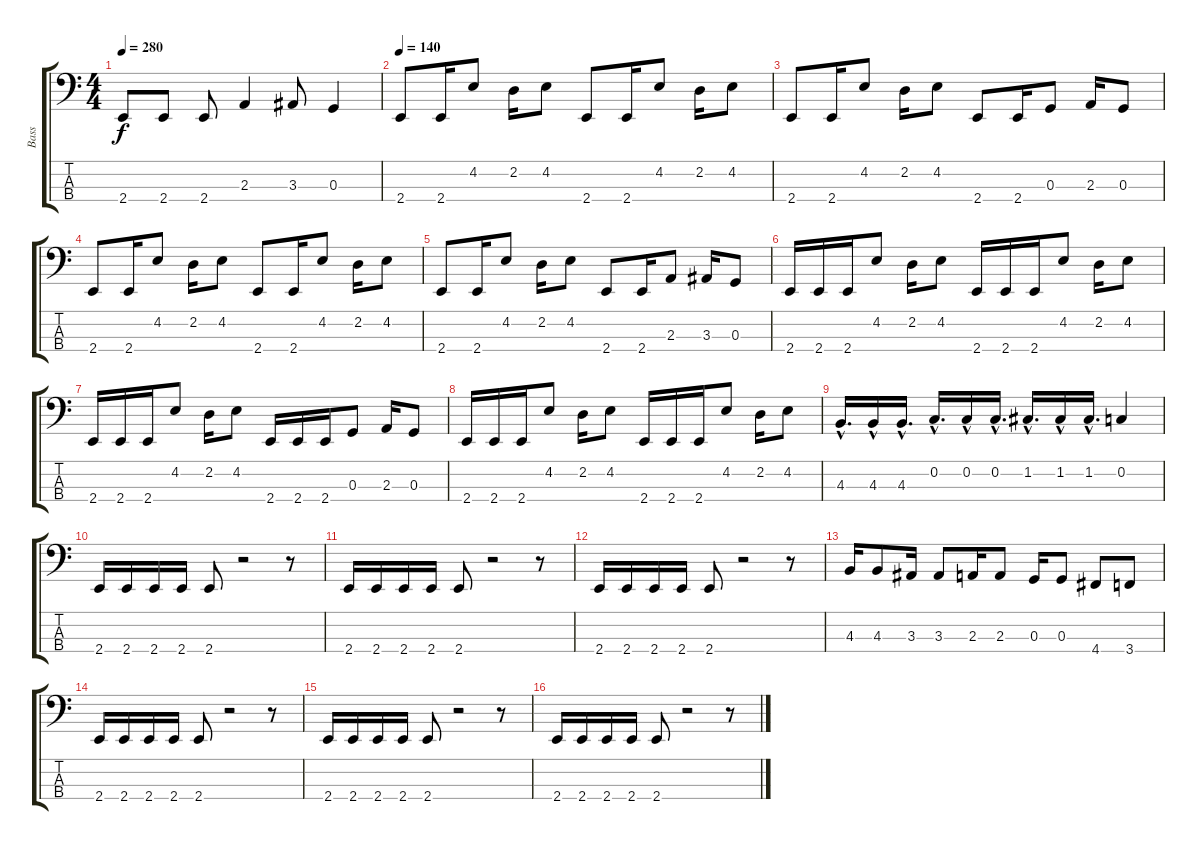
\track ("Bass" "Bass") {instrument electricbasspick}
\staff {score tabs}
\tuning (F2 C2 G1 D1) {hide}
\ts (4 4)
\tempo 280
\clef f4
\ks c
2.4.8{dy f} 2.4.8 2.4.8 2.3.4 3.3.8 0.3.4 |
\tempo 140
2.4.8 2.4.16 4.2.8 2.2.16 4.2.8 2.4.8 2.4.16 4.2.8 2.2.16 4.2.8 |
2.4.8 2.4.16 4.2.8 2.2.16 4.2.8 2.4.8 2.4.16 0.3.8 2.3.16 0.3.8 |
2.4.8 2.4.16 4.2.8 2.2.16 4.2.8 2.4.8 2.4.16 4.2.8 2.2.16 4.2.8 |
2.4.8 2.4.16 4.2.8 2.2.16 4.2.8 2.4.8 2.4.16 2.3.8 3.3.16 0.3.8 |
2.4.16 2.4.16 2.4.16 4.2.8 2.2.16 4.2.8 2.4.16 2.4.16 2.4.16 4.2.8 2.2.16 4.2.8 |
2.4.16 2.4.16 2.4.16 4.2.8 2.2.16 4.2.8 2.4.16 2.4.16 2.4.16 0.3.8 2.3.16 0.3.8 |
2.4.16 2.4.16 2.4.16 4.2.8 2.2.16 4.2.8 2.4.16 2.4.16 2.4.16 4.2.8 2.2.16 4.2.8 |
4.3{hac}.16{d} 4.3{hac}.16 4.3{hac}.16{d} 0.2{hac}.16{d} 0.2{hac}.16 0.2{hac}.16{d} 1.2{hac}.16{d} 1.2{hac}.16 1.2{hac}.16{d} 0.2.4 |
2.4.16 2.4.16 2.4.16 2.4.16 2.4.8 r.2 r.8 |
2.4.16 2.4.16 2.4.16 2.4.16 2.4.8 r.2 r.8 |
2.4.16 2.4.16 2.4.16 2.4.16 2.4.8 r.2 r.8 |
4.3.16 4.3.8 3.3.16 3.3.8 2.3.16 2.3.8 0.3.16 0.3.8 4.4.8 3.4.8 |
2.4.16 2.4.16 2.4.16 2.4.16 2.4.8 r.2 r.8 |
2.4.16 2.4.16 2.4.16 2.4.16 2.4.8 r.2 r.8 |
2.4.16 2.4.16 2.4.16 2.4.16 2.4.8 r.2 r.8
